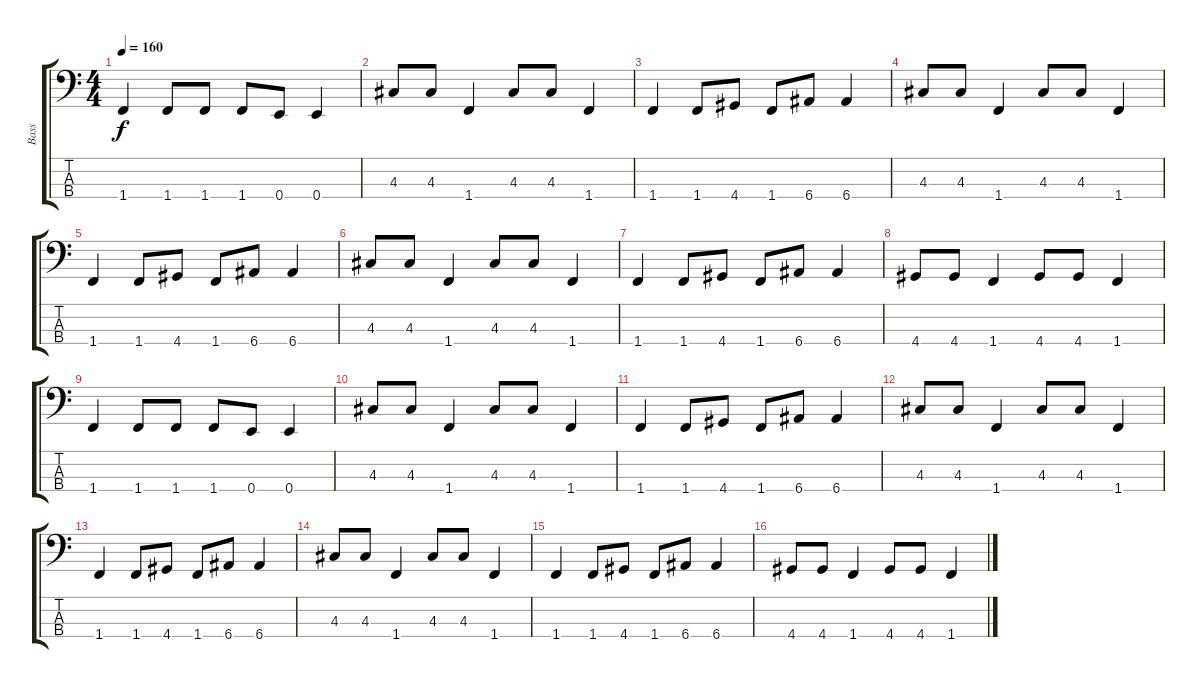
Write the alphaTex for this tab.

\track ("Bass" "Bass") {instrument electricbassfinger}
\staff {score tabs}
\tuning (G2 D2 A1 E1) {hide}
\ts (4 4)
\tempo 160
\clef f4
\ks c
1.4.4{dy f} 1.4.8 1.4.8 1.4.8 0.4.8 0.4.4 |
4.3.8 4.3.8 1.4.4 4.3.8 4.3.8 1.4.4 |
1.4.4 1.4.8 4.4.8 1.4.8 6.4.8 6.4.4 |
4.3.8 4.3.8 1.4.4 4.3.8 4.3.8 1.4.4 |
1.4.4 1.4.8 4.4.8 1.4.8 6.4.8 6.4.4 |
4.3.8 4.3.8 1.4.4 4.3.8 4.3.8 1.4.4 |
1.4.4 1.4.8 4.4.8 1.4.8 6.4.8 6.4.4 |
4.4.8 4.4.8 1.4.4 4.4.8 4.4.8 1.4.4 |
1.4.4 1.4.8 1.4.8 1.4.8 0.4.8 0.4.4 |
4.3.8 4.3.8 1.4.4 4.3.8 4.3.8 1.4.4 |
1.4.4 1.4.8 4.4.8 1.4.8 6.4.8 6.4.4 |
4.3.8 4.3.8 1.4.4 4.3.8 4.3.8 1.4.4 |
1.4.4 1.4.8 4.4.8 1.4.8 6.4.8 6.4.4 |
4.3.8 4.3.8 1.4.4 4.3.8 4.3.8 1.4.4 |
1.4.4 1.4.8 4.4.8 1.4.8 6.4.8 6.4.4 |
4.4.8 4.4.8 1.4.4 4.4.8 4.4.8 1.4.4
